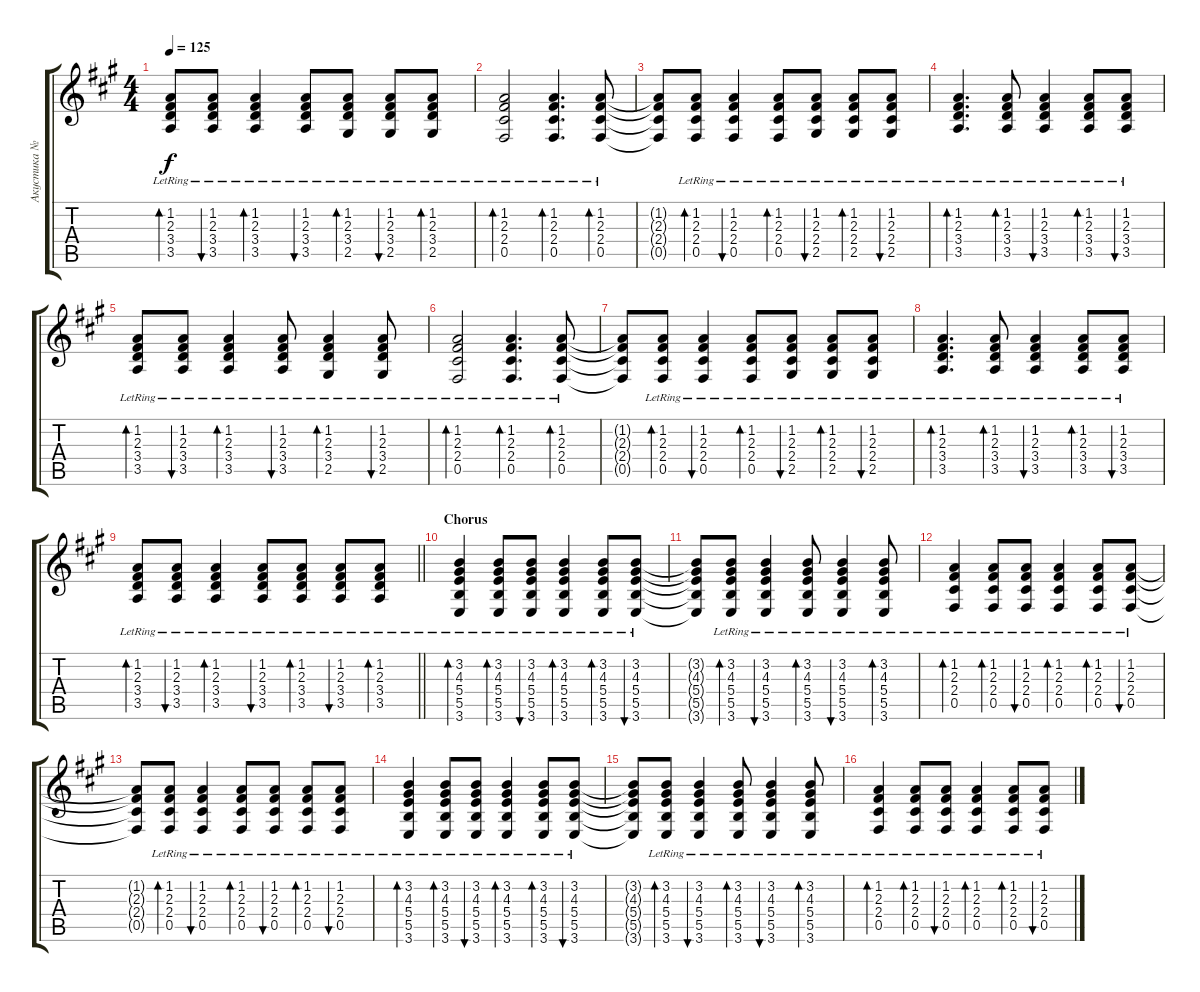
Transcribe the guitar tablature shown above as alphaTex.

\track ("Акустика №1" "Акустика №") {instrument electricguitarjazz}
\staff {score tabs}
\tuning (Db4 Ab3 E3 B2 Gb2 Db2) {hide}
\ts (4 4)
\tempo 125
\clef g2
\ks f#minor
(1.2{lr} 2.3{lr} 3.4{lr} 3.5{lr}).8{bd 30 dy f} (1.2{lr} 2.3{lr} 3.4{lr} 3.5{lr}).8{bu 30} (1.2{lr} 2.3{lr} 3.4{lr} 3.5{lr}).4{bd 30} (1.2{lr} 2.3{lr} 3.4{lr} 3.5{lr}).8{bu 30} (1.2{lr} 2.3{lr} 3.4{lr} 2.5{lr}).8{bd 30} (1.2{lr} 2.3{lr} 3.4{lr} 2.5{lr}).8{bu 30} (1.2{lr} 2.3{lr} 3.4{lr} 2.5{lr}).8{bd 30} |
(1.2{lr} 2.3{lr} 2.4{lr} 0.5{lr}).2{bd 30} (1.2{lr} 2.3{lr} 2.4{lr} 0.5{lr}).4{d bd 30} (1.2{lr} 2.3{lr} 2.4{lr} 0.5{lr}).8{bd 30} |
(1.2{t} 2.3{t} 2.4{t} 0.5{t}).8 (1.2{lr} 2.3{lr} 2.4{lr} 0.5{lr}).8{bd 30} (1.2{lr} 2.3{lr} 2.4{lr} 0.5{lr}).4{bu 30} (1.2{lr} 2.3{lr} 2.4{lr} 0.5{lr}).8{bd 30} (1.2{lr} 2.3{lr} 2.4{lr} 2.5{lr}).8{bu 30} (1.2{lr} 2.3{lr} 2.4{lr} 2.5{lr}).8{bd 30} (1.2{lr} 2.3{lr} 2.4{lr} 2.5{lr}).8{bu 30} |
(1.2{lr} 2.3{lr} 3.4{lr} 3.5{lr}).4{d bd 30} (1.2{lr} 2.3{lr} 3.4{lr} 3.5{lr}).8{bd 30} (1.2{lr} 2.3{lr} 3.4{lr} 3.5{lr}).4{bu 30} (1.2{lr} 2.3{lr} 3.4{lr} 3.5{lr}).8{bd 30} (1.2{lr} 2.3{lr} 3.4{lr} 3.5{lr}).8{bu 30} |
(1.2{lr} 2.3{lr} 3.4{lr} 3.5{lr}).8{bd 30} (1.2{lr} 2.3{lr} 3.4{lr} 3.5{lr}).8{bu 30} (1.2{lr} 2.3{lr} 3.4{lr} 3.5{lr}).4{bd 30} (1.2{lr} 2.3{lr} 3.4{lr} 3.5{lr}).8{bu 30} (1.2{lr} 2.3{lr} 3.4{lr} 2.5{lr}).4{bd 30} (1.2{lr} 2.3{lr} 3.4{lr} 2.5{lr}).8{bu 30} |
(1.2{lr} 2.3{lr} 2.4{lr} 0.5{lr}).2{bd 30} (1.2{lr} 2.3{lr} 2.4{lr} 0.5{lr}).4{d bd 30} (1.2{lr} 2.3{lr} 2.4{lr} 0.5{lr}).8{bd 30} |
(1.2{t} 2.3{t} 2.4{t} 0.5{t}).8 (1.2{lr} 2.3{lr} 2.4{lr} 0.5{lr}).8{bd 30} (1.2{lr} 2.3{lr} 2.4{lr} 0.5{lr}).4{bu 30} (1.2{lr} 2.3{lr} 2.4{lr} 0.5{lr}).8{bd 30} (1.2{lr} 2.3{lr} 2.4{lr} 2.5{lr}).8{bu 30} (1.2{lr} 2.3{lr} 2.4{lr} 2.5{lr}).8{bd 30} (1.2{lr} 2.3{lr} 2.4{lr} 2.5{lr}).8{bu 30} |
(1.2{lr} 2.3{lr} 3.4{lr} 3.5{lr}).4{d bd 30} (1.2{lr} 2.3{lr} 3.4{lr} 3.5{lr}).8{bd 30} (1.2{lr} 2.3{lr} 3.4{lr} 3.5{lr}).4{bu 30} (1.2{lr} 2.3{lr} 3.4{lr} 3.5{lr}).8{bd 30} (1.2{lr} 2.3{lr} 3.4{lr} 3.5{lr}).8{bu 30} |
\barLineRight lightlight
(1.2{lr} 2.3{lr} 3.4{lr} 3.5{lr}).8{bd 30} (1.2{lr} 2.3{lr} 3.4{lr} 3.5{lr}).8{bu 30} (1.2{lr} 2.3{lr} 3.4{lr} 3.5{lr}).4{bd 30} (1.2{lr} 2.3{lr} 3.4{lr} 3.5{lr}).8{bu 30} (1.2{lr} 2.3{lr} 3.4{lr} 3.5{lr}).8{bd 30} (1.2{lr} 2.3{lr} 3.4{lr} 3.5{lr}).8{bu 30} (1.2{lr} 2.3{lr} 3.4{lr} 3.5{lr}).8{bd 30} |
\section ("" "Chorus")
(3.2{lr} 4.3{lr} 5.4{lr} 5.5{lr} 3.6{lr}).4{bd 30} (3.2{lr} 4.3{lr} 5.4{lr} 5.5{lr} 3.6{lr}).8{bd 30} (3.2{lr} 4.3{lr} 5.4{lr} 5.5{lr} 3.6{lr}).8{bu 30} (3.2{lr} 4.3{lr} 5.4{lr} 5.5{lr} 3.6{lr}).4{bd 30} (3.2{lr} 4.3{lr} 5.4{lr} 5.5{lr} 3.6{lr}).8{bd 30} (3.2{lr} 4.3{lr} 5.4{lr} 5.5{lr} 3.6{lr}).8{bu 30} |
(3.2{t} 4.3{t} 5.4{t} 5.5{t} 3.6{t}).8 (3.2{lr} 4.3{lr} 5.4{lr} 5.5{lr} 3.6{lr}).8{bd 30} (3.2{lr} 4.3{lr} 5.4{lr} 5.5{lr} 3.6{lr}).4{bu 30} (3.2{lr} 4.3{lr} 5.4{lr} 5.5{lr} 3.6{lr}).8{bd 30} (3.2{lr} 4.3{lr} 5.4{lr} 5.5{lr} 3.6{lr}).4{bu 30} (3.2{lr} 4.3{lr} 5.4{lr} 5.5{lr} 3.6{lr}).8{bd 30} |
(1.2{lr} 2.3{lr} 2.4{lr} 0.5{lr}).4{bd 30} (1.2{lr} 2.3{lr} 2.4{lr} 0.5{lr}).8{bd 30} (1.2{lr} 2.3{lr} 2.4{lr} 0.5{lr}).8{bu 30} (1.2{lr} 2.3{lr} 2.4{lr} 0.5{lr}).4{bd 30} (1.2{lr} 2.3{lr} 2.4{lr} 0.5{lr}).8{bd 30} (1.2{lr} 2.3{lr} 2.4{lr} 0.5{lr}).8{bu 30} |
(1.2{t} 2.3{t} 2.4{t} 0.5{t}).8 (1.2{lr} 2.3{lr} 2.4{lr} 0.5{lr}).8{bd 30} (1.2{lr} 2.3{lr} 2.4{lr} 0.5{lr}).4{bu 30} (1.2{lr} 2.3{lr} 2.4{lr} 0.5{lr}).8{bd 30} (1.2{lr} 2.3{lr} 2.4{lr} 0.5{lr}).8{bu 30} (1.2{lr} 2.3{lr} 2.4{lr} 0.5{lr}).8{bd 30} (1.2{lr} 2.3{lr} 2.4{lr} 0.5{lr}).8{bu 30} |
(3.2{lr} 4.3{lr} 5.4{lr} 5.5{lr} 3.6{lr}).4{bd 30} (3.2{lr} 4.3{lr} 5.4{lr} 5.5{lr} 3.6{lr}).8{bd 30} (3.2{lr} 4.3{lr} 5.4{lr} 5.5{lr} 3.6{lr}).8{bu 30} (3.2{lr} 4.3{lr} 5.4{lr} 5.5{lr} 3.6{lr}).4{bd 30} (3.2{lr} 4.3{lr} 5.4{lr} 5.5{lr} 3.6{lr}).8{bd 30} (3.2{lr} 4.3{lr} 5.4{lr} 5.5{lr} 3.6{lr}).8{bu 30} |
(3.2{t} 4.3{t} 5.4{t} 5.5{t} 3.6{t}).8 (3.2{lr} 4.3{lr} 5.4{lr} 5.5{lr} 3.6{lr}).8{bd 30} (3.2{lr} 4.3{lr} 5.4{lr} 5.5{lr} 3.6{lr}).4{bu 30} (3.2{lr} 4.3{lr} 5.4{lr} 5.5{lr} 3.6{lr}).8{bd 30} (3.2{lr} 4.3{lr} 5.4{lr} 5.5{lr} 3.6{lr}).4{bu 30} (3.2{lr} 4.3{lr} 5.4{lr} 5.5{lr} 3.6{lr}).8{bd 30} |
(1.2{lr} 2.3{lr} 2.4{lr} 0.5{lr}).4{bd 30} (1.2{lr} 2.3{lr} 2.4{lr} 0.5{lr}).8{bd 30} (1.2{lr} 2.3{lr} 2.4{lr} 0.5{lr}).8{bu 30} (1.2{lr} 2.3{lr} 2.4{lr} 0.5{lr}).4{bd 30} (1.2{lr} 2.3{lr} 2.4{lr} 0.5{lr}).8{bd 30} (1.2{lr} 2.3{lr} 2.4{lr} 0.5{lr}).8{bu 30}
